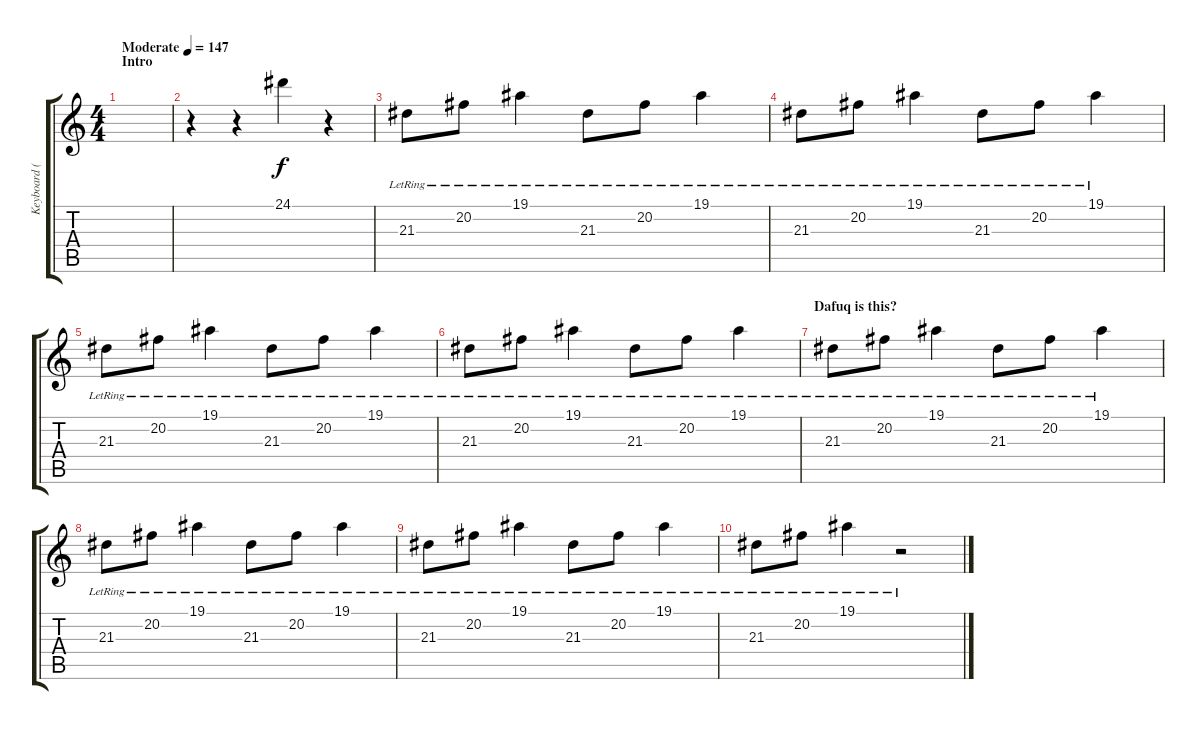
\track ("Keyboard (Backing)" "Keyboard (") {instrument brightacousticpiano}
\staff {score tabs}
\tuning (Eb4 Bb3 Gb3 Db3 Ab2 Eb2) {hide}
\ts (4 4)
\section ("" "Intro")
\tempo (147 "Moderate")
\clef g2
\ks c
|
r.4 r.4 24.1.4 r.4 |
21.3{lr}.8 20.2{lr}.8 19.1{lr}.4 21.3{lr}.8 20.2{lr}.8 19.1{lr}.4 |
21.3{lr}.8 20.2{lr}.8 19.1{lr}.4 21.3{lr}.8 20.2{lr}.8 19.1{lr}.4 |
21.3{lr}.8 20.2{lr}.8 19.1{lr}.4 21.3{lr}.8 20.2{lr}.8 19.1{lr}.4 |
21.3{lr}.8 20.2{lr}.8 19.1{lr}.4 21.3{lr}.8 20.2{lr}.8 19.1{lr}.4 |
\section ("" "Dafuq is this? ")
21.3{lr}.8 20.2{lr}.8 19.1{lr}.4 21.3{lr}.8 20.2{lr}.8 19.1{lr}.4 |
21.3{lr}.8 20.2{lr}.8 19.1{lr}.4 21.3{lr}.8 20.2{lr}.8 19.1{lr}.4 |
21.3{lr}.8 20.2{lr}.8 19.1{lr}.4 21.3{lr}.8 20.2{lr}.8 19.1{lr}.4 |
21.3{lr}.8 20.2{lr}.8 19.1{lr}.4 r.2
